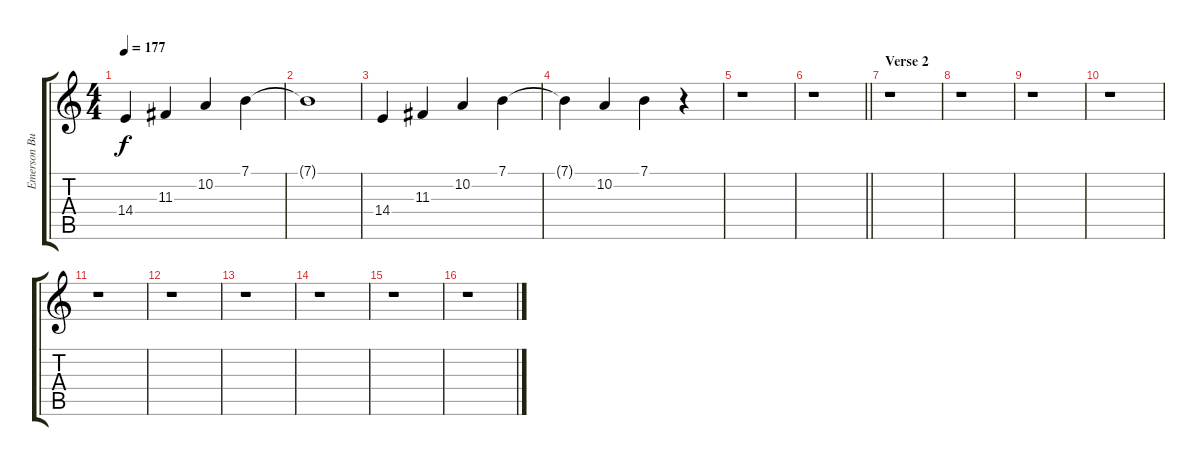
\track ("Emerson Burton (Keyboard)" "Emerson Bu") {instrument electricpiano1}
\staff {score tabs}
\tuning (E4 B3 G3 D3 A2 E2) {hide}
\ts (4 4)
\tempo 177
\clef g2
\ks c
14.4.4{dy f} 11.3.4 10.2.4 7.1.4 |
7.1{t}.1 |
14.4.4 11.3.4 10.2.4 7.1.4 |
7.1{t}.4 10.2.4 7.1.4 r.4 |
r.1 |
\barLineRight lightlight
r.1 |
\section ("" "Verse 2")
r.1 |
r.1 |
r.1 |
r.1 |
r.1 |
r.1 |
r.1 |
r.1 |
r.1 |
r.1
